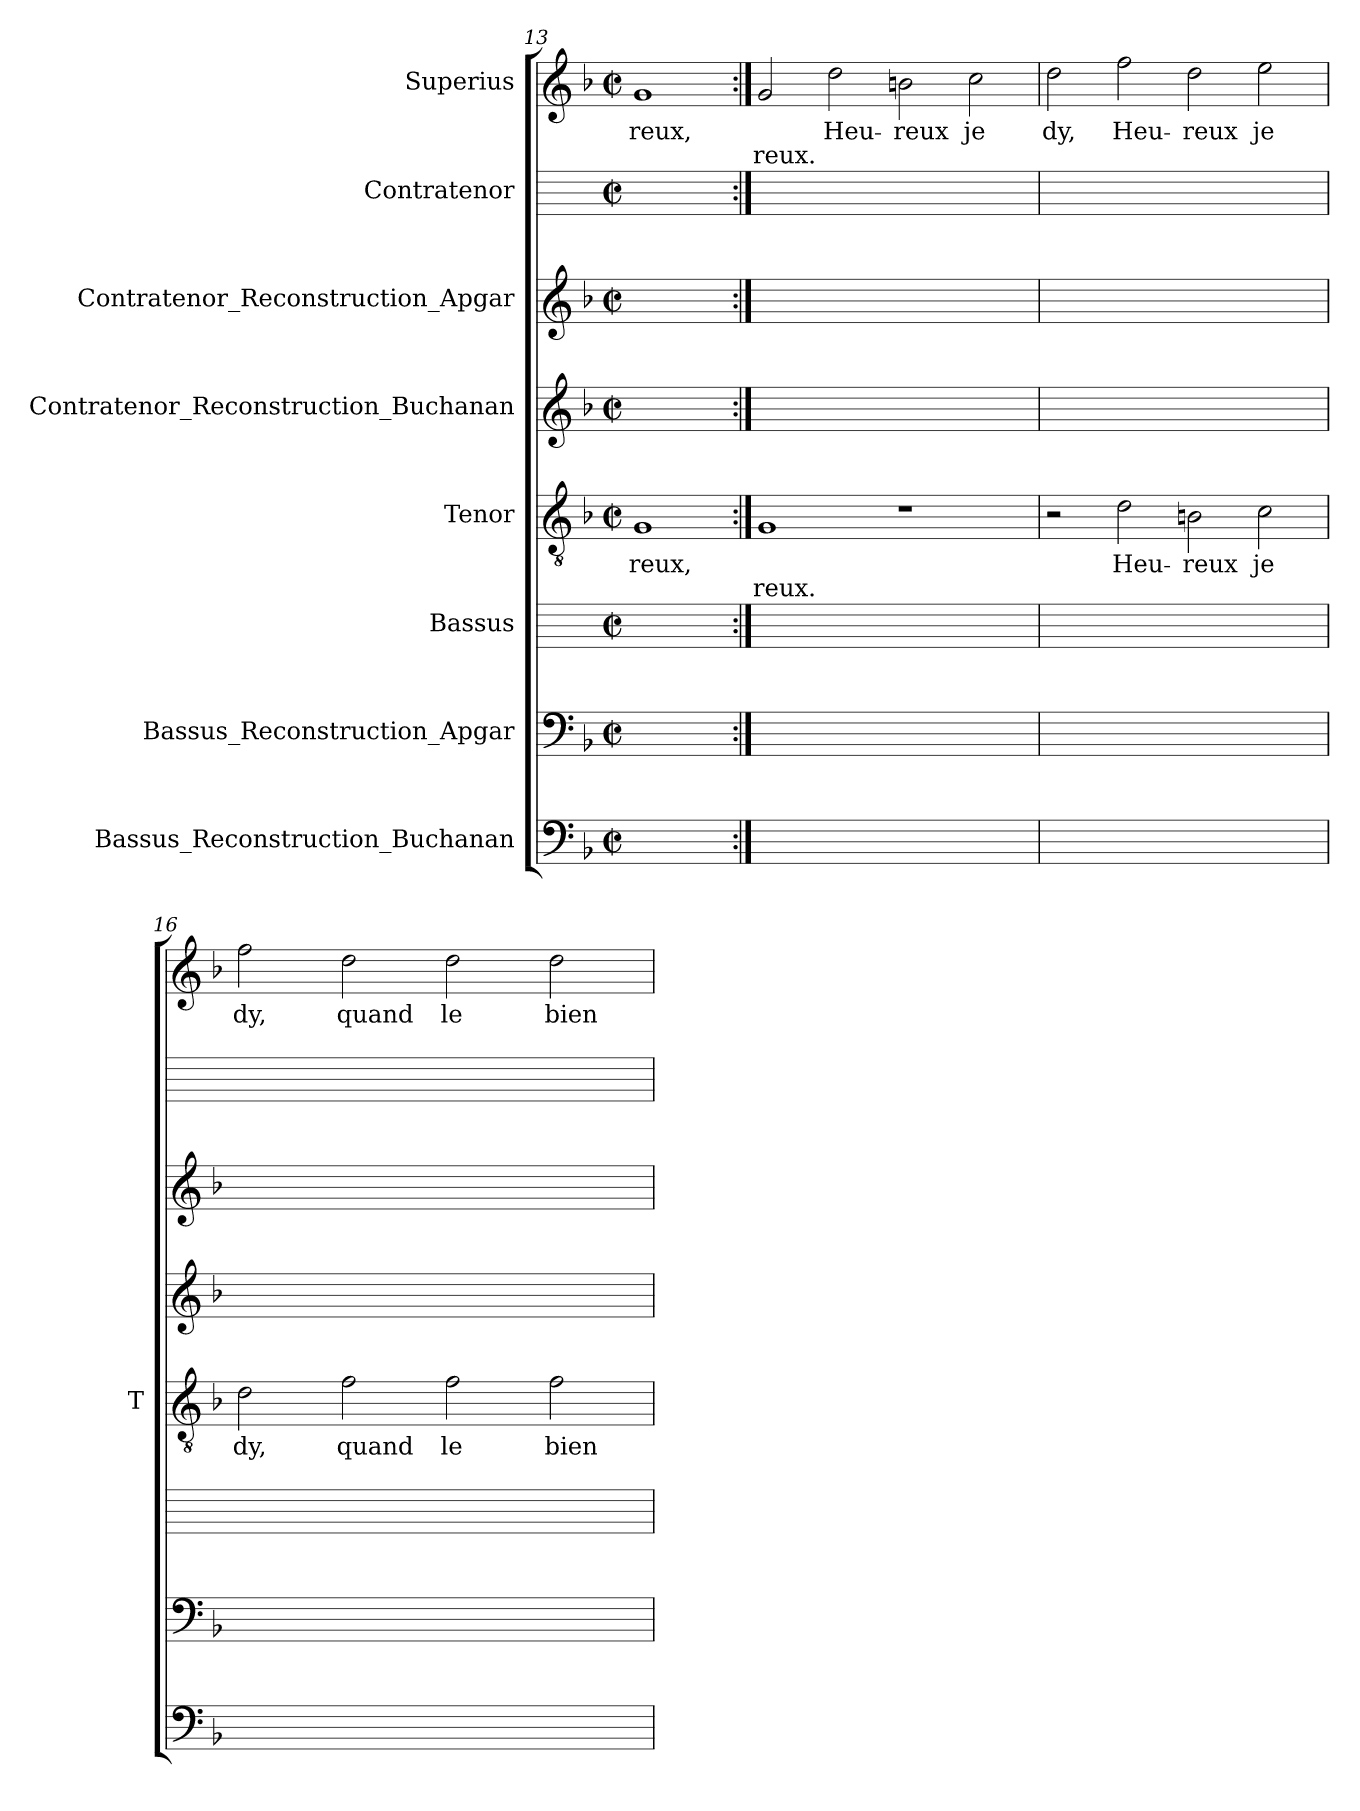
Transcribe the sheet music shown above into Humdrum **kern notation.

**kern	**kern	**kern	**kern	**text	**text	**kern	**kern	**kern	**kern	**text	**text
*part8	*part7	*part6	*part5	*part5	*part5	*part4	*part3	*part2	*part1	*part1	*part1
*staff8	*staff7	*staff6	*staff5	*staff5	*staff5	*staff4	*staff3	*staff2	*staff1	*staff1	*staff1
*I"Bassus_Reconstruction_Buchanan	*I"Bassus_Reconstruction_Apgar	*I"Bassus	*I"Tenor	*	*	*I"Contratenor_Reconstruction_Buchanan	*I"Contratenor_Reconstruction_Apgar	*I"Contratenor	*I"Superius	*	*
*	*	*	*I'T	*	*	*	*	*	*	*	*
*clefF4	*clefF4	*	*clefGv2	*	*	*clefG2	*clefG2	*	*clefG2	*	*
*k[b-]	*k[b-]	*	*k[b-]	*	*	*k[b-]	*k[b-]	*	*k[b-]	*	*
*F:	*F:	*	*F:	*	*	*F:	*F:	*	*F:	*	*
*M2/2	*M2/2	*M2/2	*M2/2	*	*	*M2/2	*M2/2	*M2/2	*M2/2	*	*
*met(c|)	*met(c|)	*met(c|)	*met(c|)	*	*	*met(c|)	*met(c|)	*met(c|)	*met(c|)	*	*
=13	=13	=13	=13	=13	=13	=13	=13	=13	=13	=13	=13
1ryy	1ryy	1ryy	1G	-reux,	.	1ryy	1ryy	1ryy	1g	-reux,	.
=14:|!	=14:|!	=14:|!	=14:|!	=14:|!	=14:|!	=14:|!	=14:|!	=14:|!	=14:|!	=14:|!	=14:|!
0ryy	0ryy	0ryy	1G	.	-reux.	0ryy	0ryy	0ryy	2g	.	-reux.
.	.	.	.	.	.	.	.	.	2dd	Heu-	.
.	.	.	1r	.	.	.	.	.	2b	-reux	.
.	.	.	.	.	.	.	.	.	2cc	-je	.
=15	=15	=15	=15	=15	=15	=15	=15	=15	=15	=15	=15
0ryy	0ryy	0ryy	2r	.	.	0ryy	0ryy	0ryy	2dd	-dy,	.
.	.	.	2d	Heu-	.	.	.	.	2ff	Heu-	.
.	.	.	2B	-reux	.	.	.	.	2dd	-reux	.
.	.	.	2c	-je	.	.	.	.	2ee	-je	.
!!LO:PB:g=z
=16	=16	=16	=16	=16	=16	=16	=16	=16	=16	=16	=16
0ryy	0ryy	0ryy	2d	-dy,	.	0ryy	0ryy	0ryy	2ff	-dy,	.
.	.	.	2f	-quand	.	.	.	.	2dd	-quand	.
.	.	.	2f	-le	.	.	.	.	2dd	-le	.
.	.	.	2f	-bien	.	.	.	.	2dd	-bien	.
=	=	=	=	=	=	=	=	=	=	=	=
*-	*-	*-	*-	*-	*-	*-	*-	*-	*-	*-	*-
